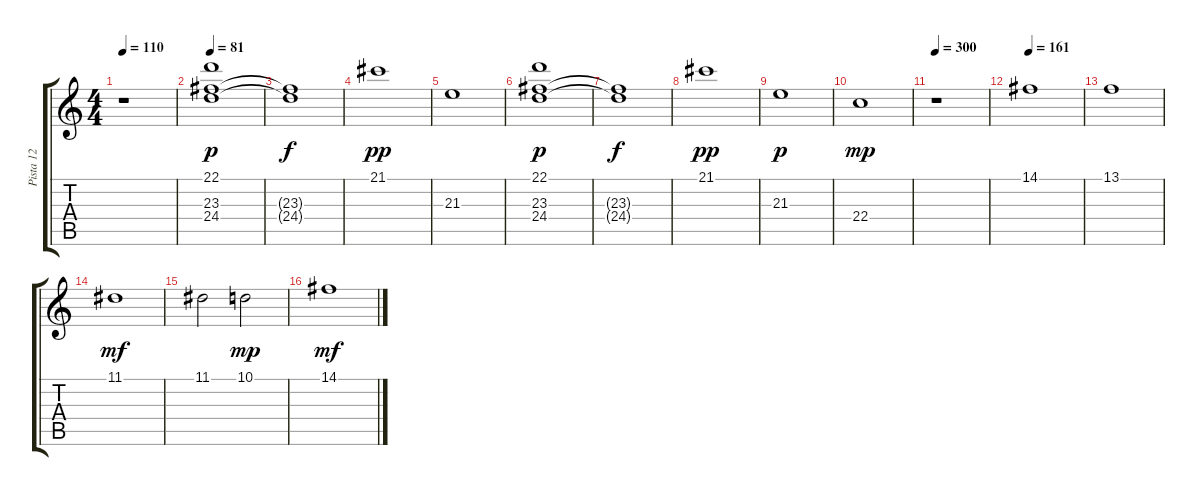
\track ("Pista 12" "Pista 12") {instrument vibraphone}
\staff {score tabs}
\tuning (E4 B3 G3 D3 A2 E2) {hide}
\ts (4 4)
\tempo 110
\clef g2
\ks c
r.1{dy f} |
\tempo 81
(22.1 23.3 24.4).1{dy p instrument stringensemble1} |
(23.3{t} 24.4{t}).1{dy f} |
21.1.1{dy pp} |
21.3.1 |
(22.1 23.3 24.4).1{dy p} |
(23.3{t} 24.4{t}).1{dy f} |
21.1.1{dy pp} |
21.3.1{dy p} |
22.4.1{dy mp} |
\tempo 300
r.1 |
\tempo 161
14.1.1{instrument synthvoice} |
13.1.1 |
11.1.1{dy mf} |
11.1.2 10.1.2{dy mp} |
14.1.1{dy mf}
